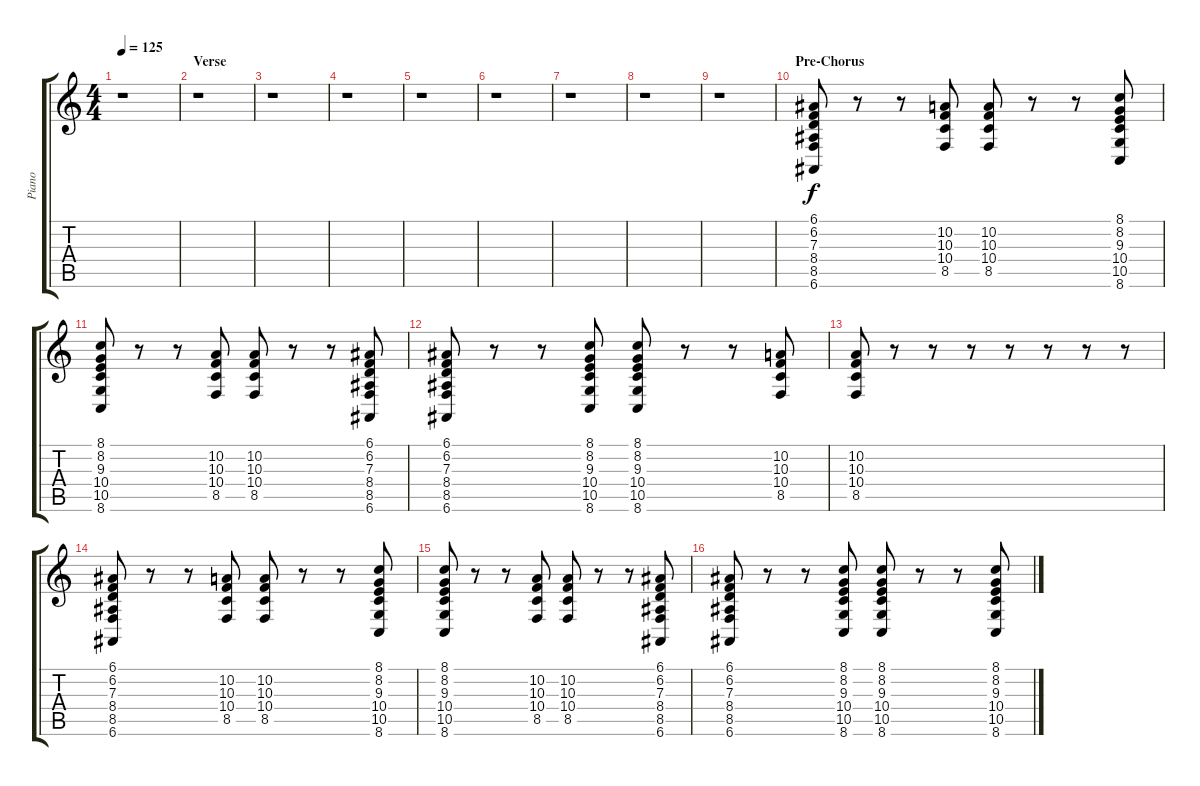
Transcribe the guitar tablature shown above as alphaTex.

\track ("Piano" "Piano") {instrument acousticgrandpiano}
\staff {score tabs}
\tuning (E4 B3 G3 D3 A2 E2) {hide}
\ts (4 4)
\tempo 125
\clef g2
\ks c
r.1{dy f} |
\section ("" "Verse")
r.1 |
r.1 |
r.1 |
r.1 |
r.1 |
r.1 |
r.1 |
r.1 |
\section ("" "Pre-Chorus")
(6.1 6.2 7.3 8.4 8.5 6.6).8 r.8 r.8 (10.2 10.3 10.4 8.5).8 (10.2 10.3 10.4 8.5).8 r.8 r.8 (8.1 8.2 9.3 10.4 10.5 8.6).8 |
(8.1 8.2 9.3 10.4 10.5 8.6).8 r.8 r.8 (10.2 10.3 10.4 8.5).8 (10.2 10.3 10.4 8.5).8 r.8 r.8 (6.1 6.2 7.3 8.4 8.5 6.6).8 |
(6.1 6.2 7.3 8.4 8.5 6.6).8 r.8 r.8 (8.1 8.2 9.3 10.4 10.5 8.6).8 (8.1 8.2 9.3 10.4 10.5 8.6).8 r.8 r.8 (10.2 10.3 10.4 8.5).8 |
(10.2 10.3 10.4 8.5).8 r.8 r.8 r.8 r.8 r.8 r.8 r.8 |
(6.1 6.2 7.3 8.4 8.5 6.6).8 r.8 r.8 (10.2 10.3 10.4 8.5).8 (10.2 10.3 10.4 8.5).8 r.8 r.8 (8.1 8.2 9.3 10.4 10.5 8.6).8 |
(8.1 8.2 9.3 10.4 10.5 8.6).8 r.8 r.8 (10.2 10.3 10.4 8.5).8 (10.2 10.3 10.4 8.5).8 r.8 r.8 (6.1 6.2 7.3 8.4 8.5 6.6).8 |
(6.1 6.2 7.3 8.4 8.5 6.6).8 r.8 r.8 (8.1 8.2 9.3 10.4 10.5 8.6).8 (8.1 8.2 9.3 10.4 10.5 8.6).8 r.8 r.8 (8.1 8.2 9.3 10.4 10.5 8.6).8
